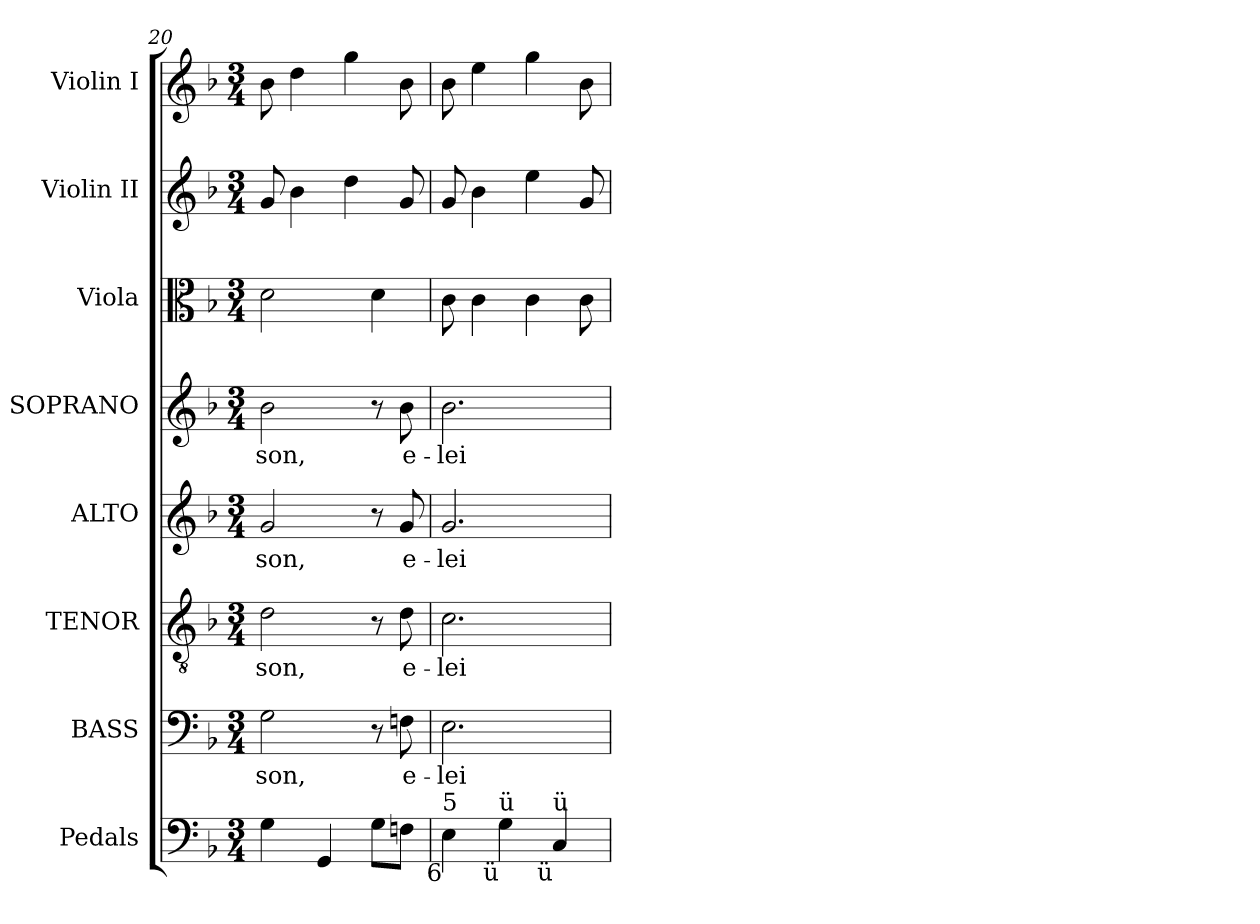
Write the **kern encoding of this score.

**kern	**kern	**text	**kern	**text	**kern	**text	**kern	**text	**kern	**kern	**kern
*part8	*part7	*part7	*part6	*part6	*part5	*part5	*part4	*part4	*part3	*part2	*part1
*staff8	*staff7	*staff7	*staff6	*staff6	*staff5	*staff5	*staff4	*staff4	*staff3	*staff2	*staff1
*I"Pedals	*I"BASS	*	*I"TENOR	*	*I"ALTO	*	*I"SOPRANO	*	*I"Viola	*I"Violin II	*I"Violin I
*	*I'B.	*	*I'T.	*	*I'A.	*	*I'S.	*	*I'Vla.	*I'Vln. II	*I'Vln. I
!!LO:PB:g=z
*clefF4	*clefF4	*	*clefGv2	*	*clefG2	*	*clefG2	*	*clefC3	*clefG2	*clefG2
*	*	*	*ITrd7c12	*	*	*	*	*	*	*	*
*k[b-]	*k[b-]	*	*k[b-]	*	*k[b-]	*	*k[b-]	*	*k[b-]	*k[b-]	*k[b-]
*F:	*F:	*	*F:	*	*F:	*	*F:	*	*F:	*F:	*F:
*M3/4	*M3/4	*	*M3/4	*	*M3/4	*	*M3/4	*	*M3/4	*M3/4	*M3/4
=20	=20	=20	=20	=20	=20	=20	=20	=20	=20	=20	=20
!	!	!LO:LY:b:color=#000000	!	!	!	!	!	!	!	!	!
!	!	!	!	!LO:LY:b:color=#000000	!	!	!	!	!	!	!
!	!	!	!	!	!	!LO:LY:b:color=#000000	!	!	!	!	!
!	!	!	!	!	!	!	!	!LO:LY:b:color=#000000	!	!	!
4Gi\	2Gi\	-son,	2Di\	-son,	2gi/	-son,	2b-i\	-son,	2di\	8gi/	8b-i\
.	.	.	.	.	.	.	.	.	.	4b-i\	4ddi\
4GGi/	.	.	.	.	.	.	.	.	.	.	.
.	.	.	.	.	.	.	.	.	.	4ddi\	4ggi\
8Gi\L	8r	.	8r	.	8r	.	8r	.	4di\	.	.
!	!	!LO:LY:b:color=#000000	!	!	!	!	!	!	!	!	!
!	!	!	!	!LO:LY:b:color=#000000	!	!	!	!	!	!	!
!	!	!	!	!	!	!LO:LY:b:color=#000000	!	!	!	!	!
!	!	!	!	!	!	!	!	!LO:LY:b:color=#000000	!	!	!
8Fni\J	8Fni\	e-	8Di\	e-	8gi/	e-	8b-i\	e-	.	8gi/	8b-i\
=21	=21	=21	=21	=21	=21	=21	=21	=21	=21	=21	=21
!	!	!LO:LY:b:color=#000000	!	!	!	!	!	!	!	!	!
!	!	!	!	!LO:LY:b:color=#000000	!	!	!	!	!	!	!
!	!	!	!	!	!	!LO:LY:b:color=#000000	!	!	!	!	!
!LO:TX:b:rj:t=6	!	!	!	!	!	!	!	!	!	!	!
!LO:TX:t=5	!	!	!	!	!	!	!	!	!	!	!
!	!	!	!	!	!	!	!	!LO:LY:b:color=#000000	!	!	!
4Ei\	2.Ei\	-lei-	2.Ci\	-lei-	2.gi/	-lei-	2.b-i\	-lei-	8ci\	8gi/	8b-i\
.	.	.	.	.	.	.	.	.	4ci\	4b-i\	4eei\
!LO:TX:b:rj:t=ü	!	!	!	!	!	!	!	!	!	!	!
!LO:TX:t=ü	!	!	!	!	!	!	!	!	!	!	!
4Gi\	.	.	.	.	.	.	.	.	.	.	.
.	.	.	.	.	.	.	.	.	4ci\	4eei\	4ggi\
!LO:TX:b:rj:t=ü	!	!	!	!	!	!	!	!	!	!	!
!LO:TX:t=ü	!	!	!	!	!	!	!	!	!	!	!
4Ci/	.	.	.	.	.	.	.	.	.	.	.
.	.	.	.	.	.	.	.	.	8ci\	8gi/	8b-i\
=	=	=	=	=	=	=	=	=	=	=	=
*-	*-	*-	*-	*-	*-	*-	*-	*-	*-	*-	*-
